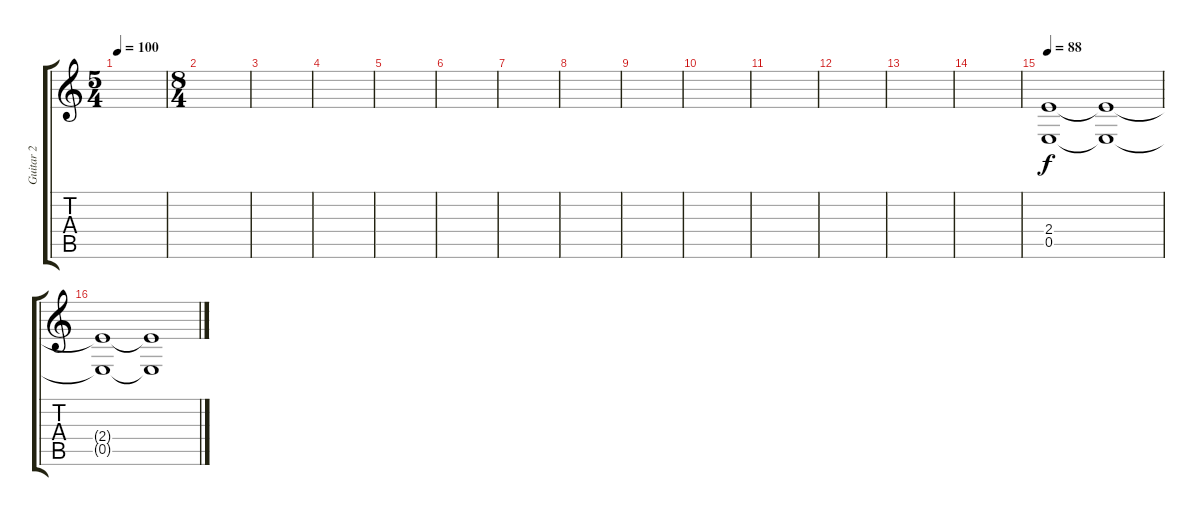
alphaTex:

\track ("Guitar 2" "Guitar 2") {instrument overdrivenguitar}
\staff {score tabs}
\tuning (E4 B3 G3 D3 E2 B1) {hide}
\ts (5 4)
\tempo 100
\clef g2
\ks c
|
\ts (8 4)
|
|
|
|
|
|
|
|
|
|
|
|
|
\tempo 88
(2.4 0.5).1 (2.4{t} 0.5{t}).1 |
(2.4{t} 0.5{t}).1 (2.4{t} 0.5{t}).1
